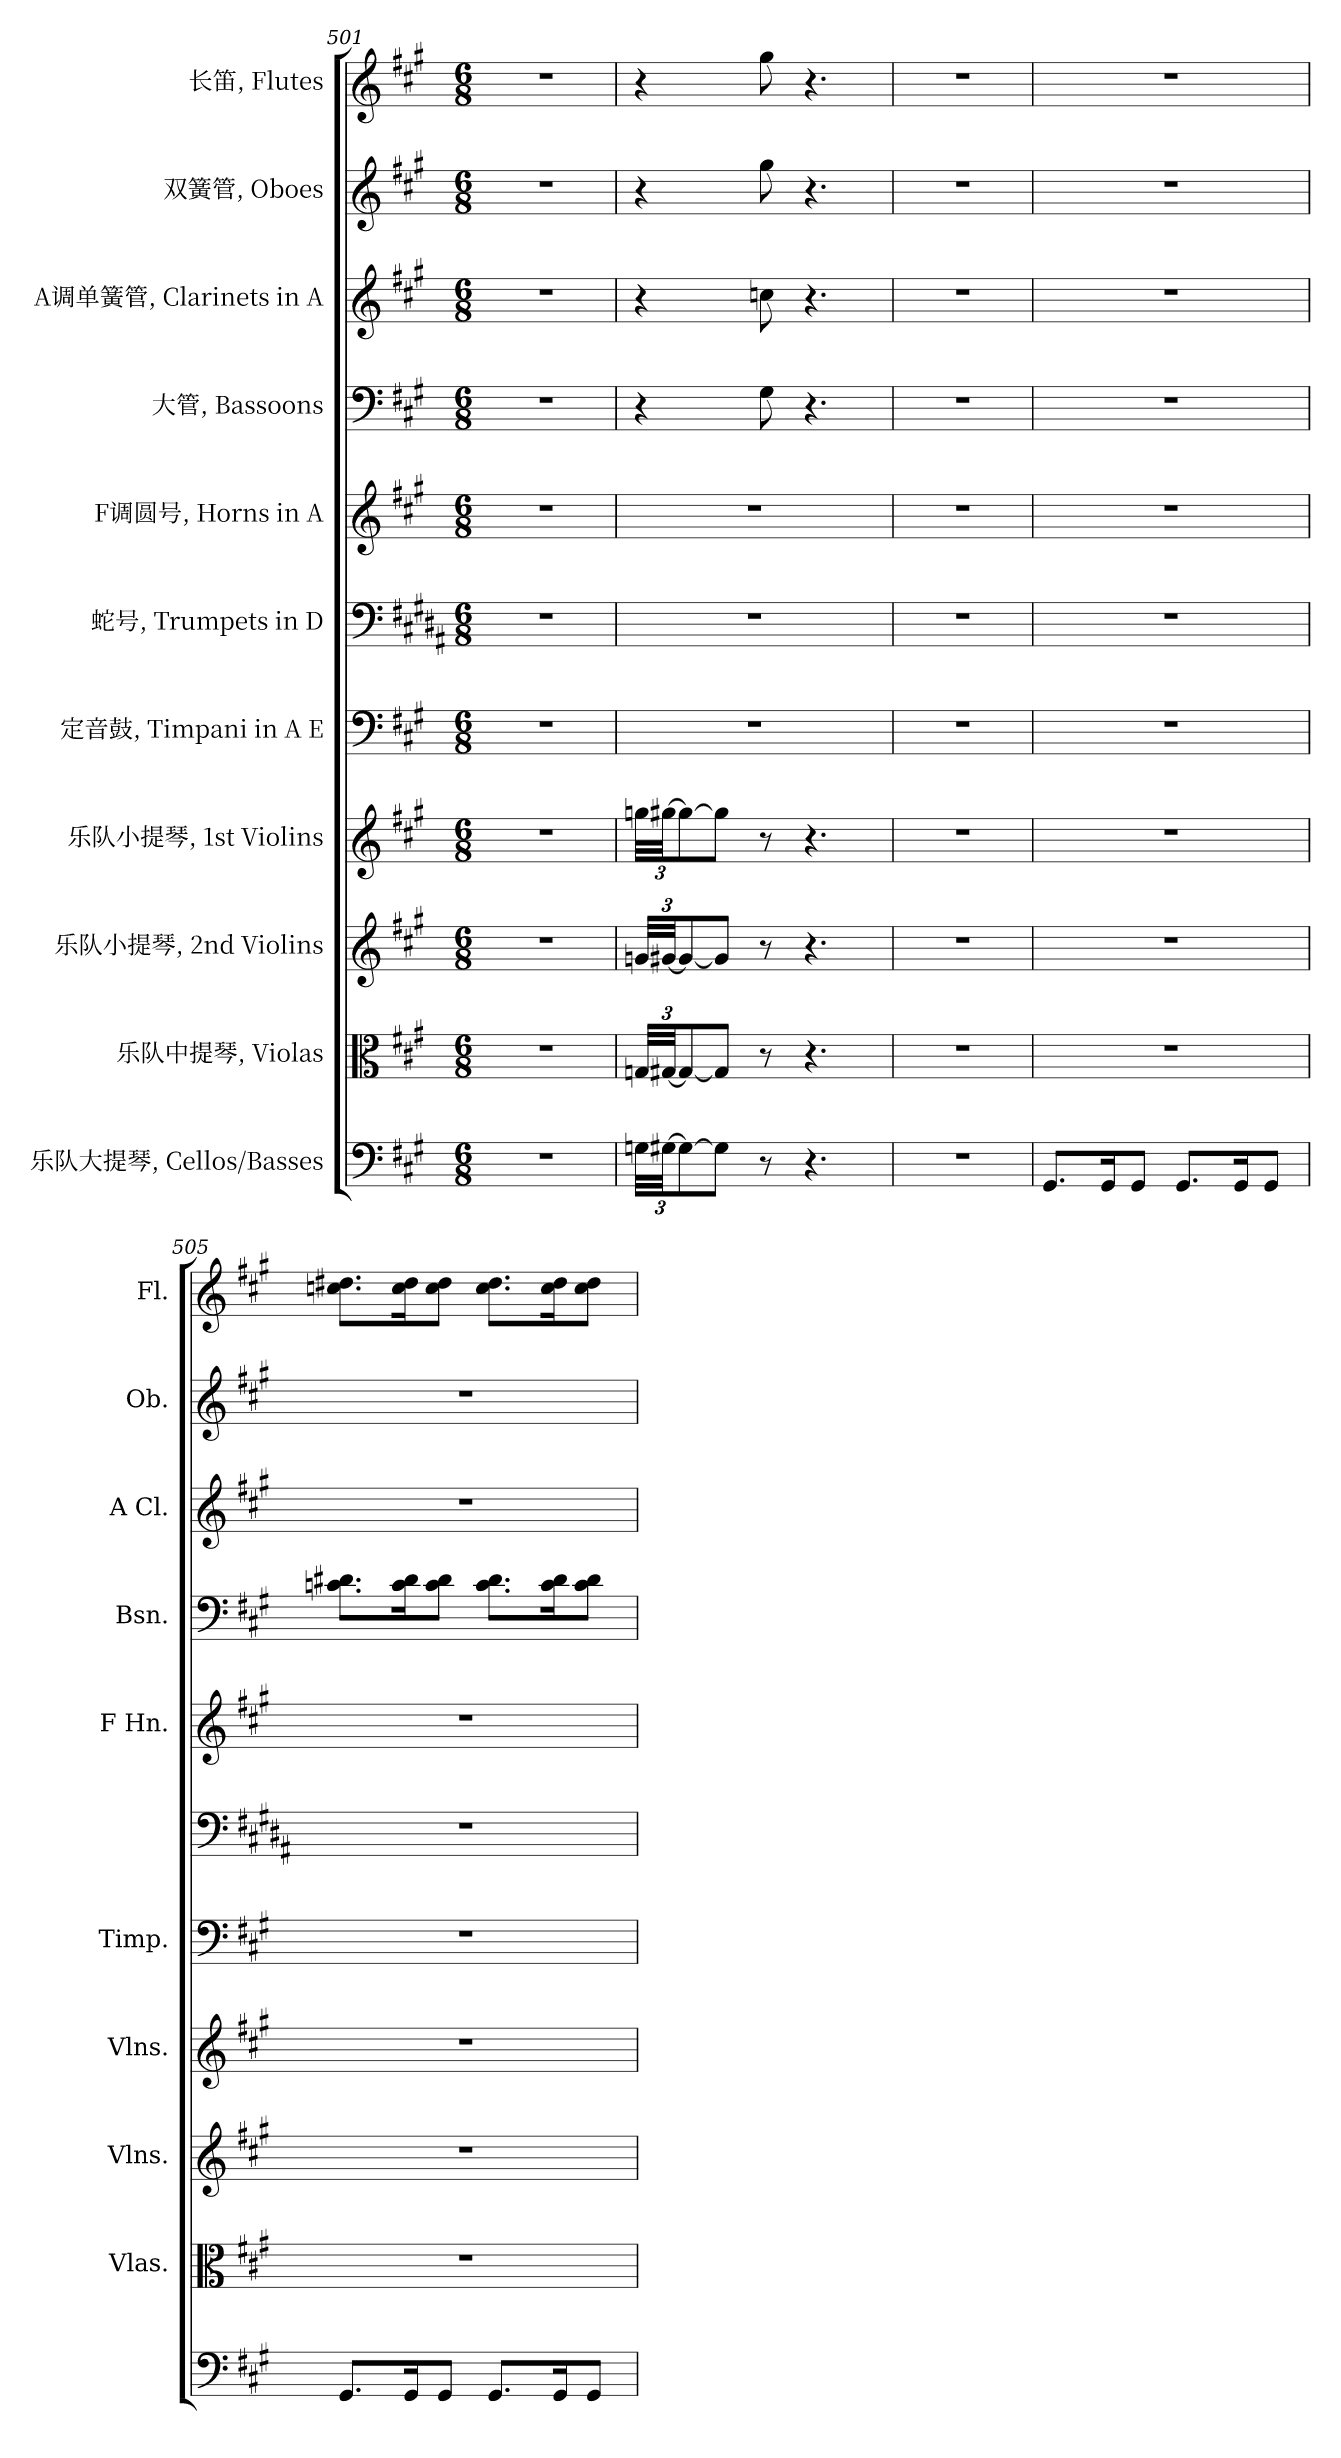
**kern	**kern	**kern	**kern	**kern	**kern	**kern	**kern	**kern	**kern	**kern
*part11	*part10	*part9	*part8	*part7	*part6	*part5	*part4	*part3	*part2	*part1
*staff11	*staff10	*staff9	*staff8	*staff7	*staff6	*staff5	*staff4	*staff3	*staff2	*staff1
*I"乐队大提琴, Cellos/Basses	*I"乐队中提琴, Violas	*I"乐队小提琴, 2nd Violins	*I"乐队小提琴, 1st Violins	*I"定音鼓, Timpani in A E	*I"蛇号, Trumpets in D	*I"F调圆号, Horns in A	*I"大管, Bassoons	*I"A调单簧管, Clarinets in A	*I"双簧管, Oboes	*I"长笛, Flutes
*	*I'Vlas.	*I'Vlns.	*I'Vlns.	*I'Timp.	*	*I'F Hn.	*I'Bsn.	*I'A Cl.	*I'Ob.	*I'Fl.
*clefF4	*clefC3	*clefG2	*clefG2	*clefF4	*clefF4	*clefG2	*clefF4	*clefG2	*clefG2	*clefG2
*	*	*	*	*	*ITrd1c2	*ITrd4c7	*	*ITrd2c3	*	*
*k[f#c#g#]	*k[f#c#g#]	*k[f#c#g#]	*k[f#c#g#]	*k[f#c#g#]	*k[f#c#g#]	*k[f#c#]	*k[f#c#g#]	*k[f#c#g#d#a#e#]	*k[f#c#g#]	*k[f#c#g#]
*M6/8	*M6/8	*M6/8	*M6/8	*M6/8	*M6/8	*M6/8	*M6/8	*M6/8	*M6/8	*M6/8
=501	=501	=501	=501	=501	=501	=501	=501	=501	=501	=501
2.r	2.r	2.r	2.r	2.r	2.r	2.r	2.r	2.r	2.r	2.r
!!LO:PB:g=z
=502	=502	=502	=502	=502	=502	=502	=502	=502	=502	=502
*Xbrackettup	*Xbrackettup	*Xbrackettup	*Xbrackettup	*	*	*	*	*	*	*
48Gn\LLL	48Gn/LLL	48gn/LLL	48ggn\LLL	2.r	2.r	2.r	4r	4r	4r	4r
[48G#X\JJ	[48G#X/JJ	[48g#X/JJ	[48gg#X\JJ	.	.	.	.	.	.	.
12G#\_	12G#/_	12g#/_	12gg#\_	.	.	.	.	.	.	.
8G#\J]	8G#/J]	8g#/J]	8gg#\J]	.	.	.	.	.	.	.
8r	8r	8r	8r	.	.	.	8G#\	8an\	8gg#\	8gg#\
4.r	4.r	4.r	4.r	.	.	.	4.r	4.r	4.r	4.r
=503	=503	=503	=503	=503	=503	=503	=503	=503	=503	=503
2.r	2.r	2.r	2.r	2.r	2.r	2.r	2.r	2.r	2.r	2.r
=504	=504	=504	=504	=504	=504	=504	=504	=504	=504	=504
8.GG#/L	2.r	2.r	2.r	2.r	2.r	2.r	2.r	2.r	2.r	2.r
16GG#/K	.	.	.	.	.	.	.	.	.	.
8GG#/J	.	.	.	.	.	.	.	.	.	.
8.GG#/L	.	.	.	.	.	.	.	.	.	.
16GG#/K	.	.	.	.	.	.	.	.	.	.
8GG#/J	.	.	.	.	.	.	.	.	.	.
=505	=505	=505	=505	=505	=505	=505	=505	=505	=505	=505
8.GG#/L	2.r	2.r	2.r	2.r	2.r	2.r	8.cn\ 8.d#X\L	2.r	2.r	8.ccn\ 8.dd#X\L
16GG#/K	.	.	.	.	.	.	16c\ 16d#\K	.	.	16cc\ 16dd#\K
8GG#/J	.	.	.	.	.	.	8c\ 8d#\J	.	.	8cc\ 8dd#\J
8.GG#/L	.	.	.	.	.	.	8.c\ 8.d#\L	.	.	8.cc\ 8.dd#\L
16GG#/K	.	.	.	.	.	.	16c\ 16d#\K	.	.	16cc\ 16dd#\K
8GG#/J	.	.	.	.	.	.	8c\ 8d#\J	.	.	8cc\ 8dd#\J
=	=	=	=	=	=	=	=	=	=	=
*-	*-	*-	*-	*-	*-	*-	*-	*-	*-	*-
